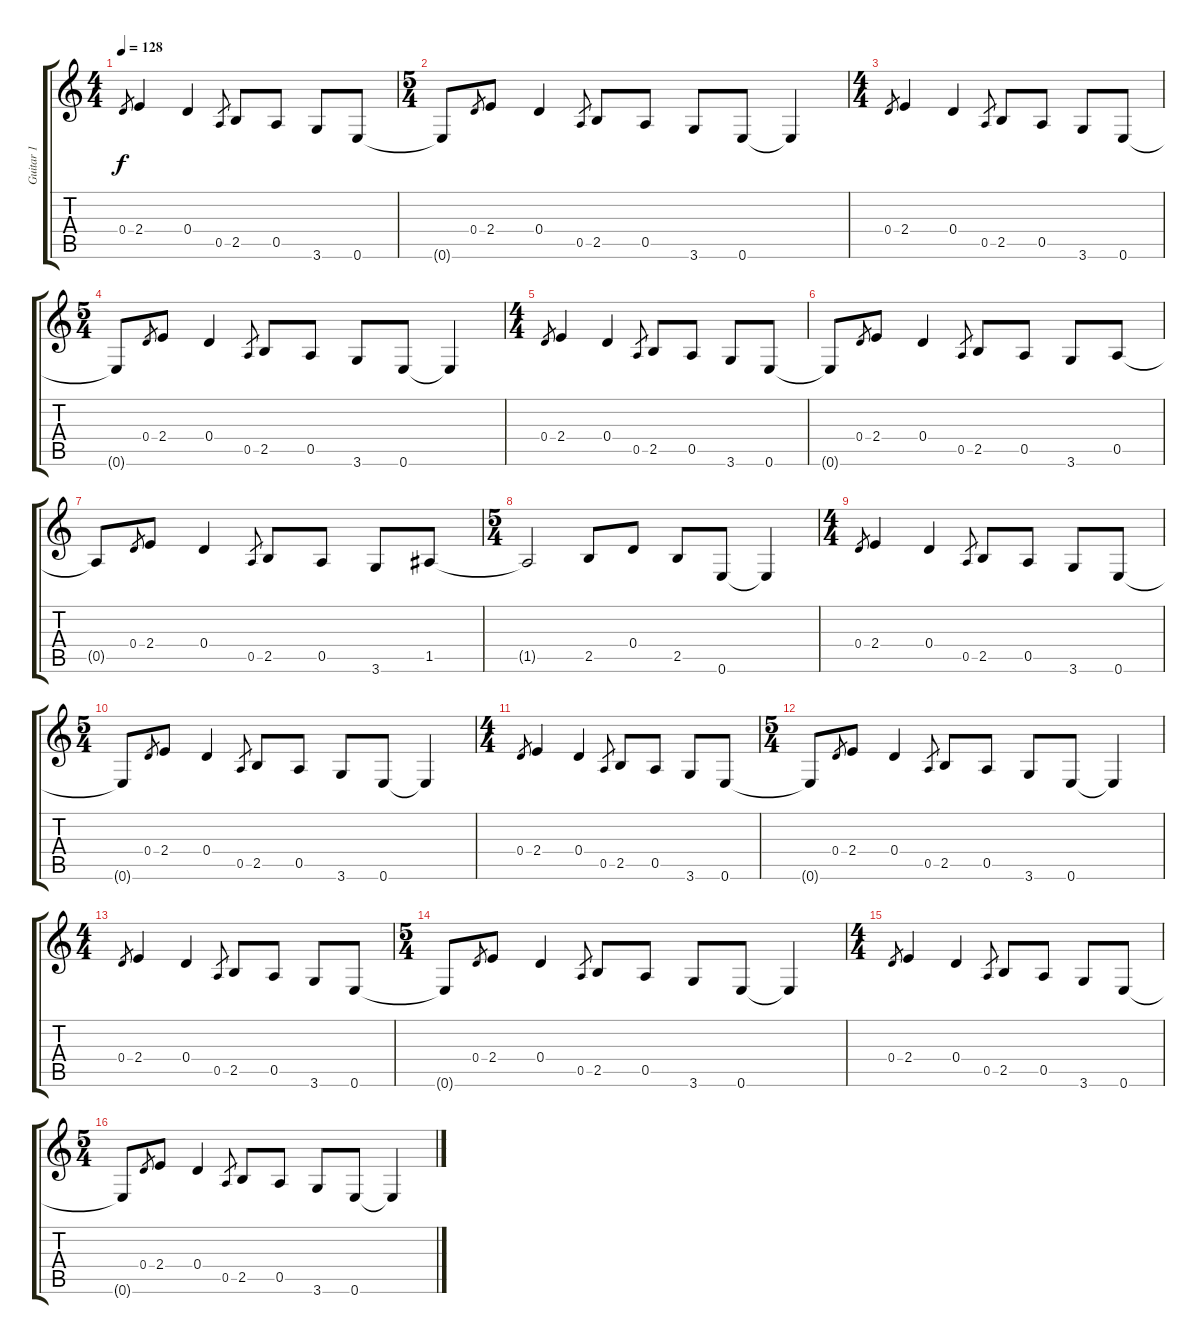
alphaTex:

\track ("Guitar 1" "Guitar 1") {instrument overdrivenguitar}
\staff {score tabs}
\tuning (E4 B3 G3 D3 A2 E2) {hide}
\ts (4 4)
\tempo 128
\clef g2
\ks c
0.4.8{gr dy f} 2.4.4 0.4.4 0.5.8{gr} 2.5.8 0.5.8 3.6.8 0.6.8 |
\ts (5 4)
0.6{t}.8 0.4.8{gr} 2.4.8 0.4.4 0.5.8{gr} 2.5.8 0.5.8 3.6.8 0.6.8 0.6{t}.4 |
\ts (4 4)
0.4.8{gr} 2.4.4 0.4.4 0.5.8{gr} 2.5.8 0.5.8 3.6.8 0.6.8 |
\ts (5 4)
0.6{t}.8 0.4.8{gr} 2.4.8 0.4.4 0.5.8{gr} 2.5.8 0.5.8 3.6.8 0.6.8 0.6{t}.4 |
\ts (4 4)
0.4.8{gr} 2.4.4 0.4.4 0.5.8{gr} 2.5.8 0.5.8 3.6.8 0.6.8 |
0.6{t}.8 0.4.8{gr} 2.4.8 0.4.4 0.5.8{gr} 2.5.8 0.5.8 3.6.8 0.5.8 |
0.5{t}.8 0.4.8{gr} 2.4.8 0.4.4 0.5.8{gr} 2.5.8 0.5.8 3.6.8 1.5.8 |
\ts (5 4)
1.5{t}.2 2.5.8 0.4.8 2.5.8 0.6.8 0.6{t}.4 |
\ts (4 4)
0.4.8{gr} 2.4.4 0.4.4 0.5.8{gr} 2.5.8 0.5.8 3.6.8 0.6.8 |
\ts (5 4)
0.6{t}.8 0.4.8{gr} 2.4.8 0.4.4 0.5.8{gr} 2.5.8 0.5.8 3.6.8 0.6.8 0.6{t}.4 |
\ts (4 4)
0.4.8{gr} 2.4.4 0.4.4 0.5.8{gr} 2.5.8 0.5.8 3.6.8 0.6.8 |
\ts (5 4)
0.6{t}.8 0.4.8{gr} 2.4.8 0.4.4 0.5.8{gr} 2.5.8 0.5.8 3.6.8 0.6.8 0.6{t}.4 |
\ts (4 4)
0.4.8{gr} 2.4.4 0.4.4 0.5.8{gr} 2.5.8 0.5.8 3.6.8 0.6.8 |
\ts (5 4)
0.6{t}.8 0.4.8{gr} 2.4.8 0.4.4 0.5.8{gr} 2.5.8 0.5.8 3.6.8 0.6.8 0.6{t}.4 |
\ts (4 4)
0.4.8{gr} 2.4.4 0.4.4 0.5.8{gr} 2.5.8 0.5.8 3.6.8 0.6.8 |
\ts (5 4)
0.6{t}.8 0.4.8{gr} 2.4.8 0.4.4 0.5.8{gr} 2.5.8 0.5.8 3.6.8 0.6.8 0.6{t}.4
